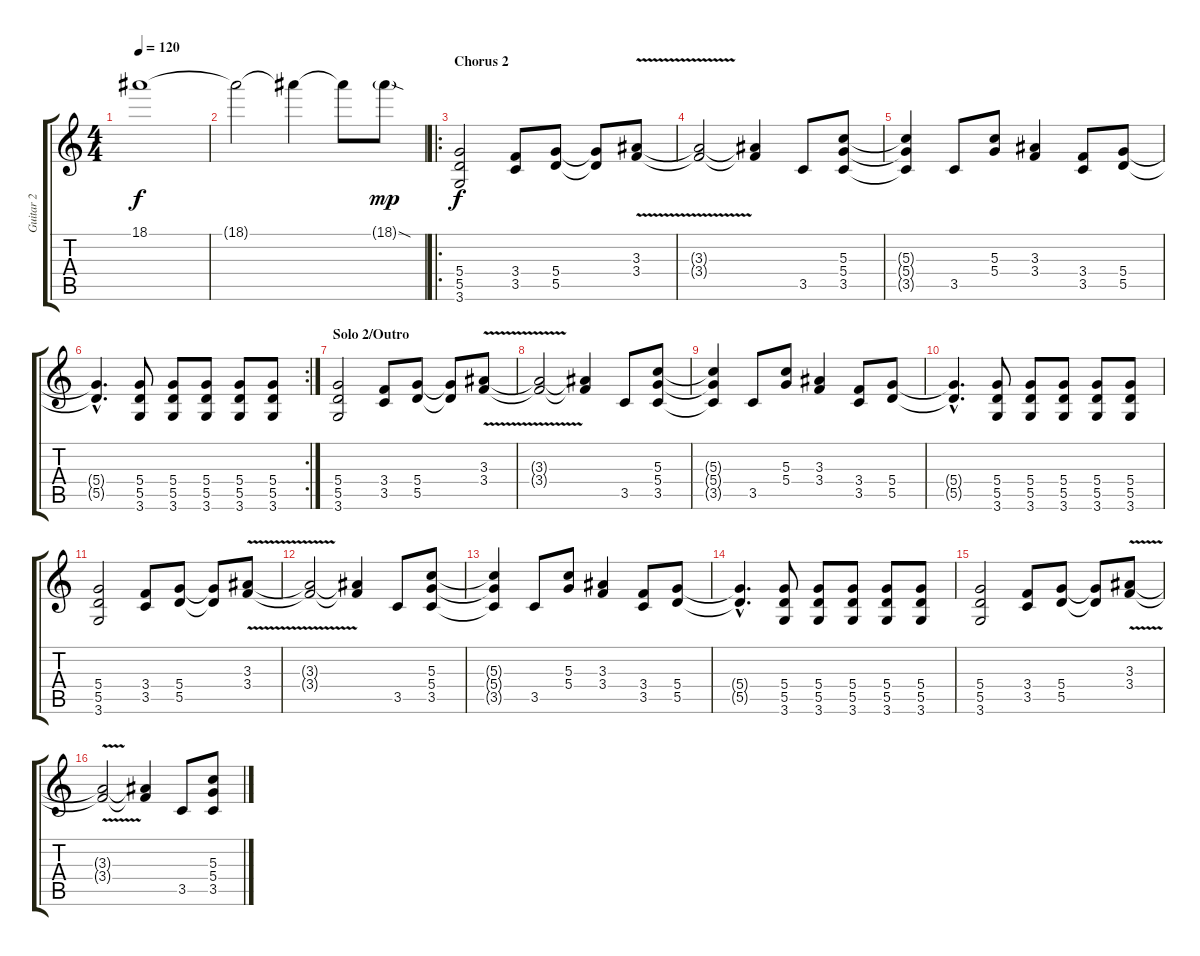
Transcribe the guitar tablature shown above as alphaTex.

\track ("Guitar 2" "Guitar 2") {instrument distortionguitar}
\staff {score tabs}
\tuning (E4 B3 G3 D3 A2 E2) {hide}
\ts (4 4)
\tempo 120
\clef g2
\ks c
18.1{t}.1{dy f} |
18.1{t}.2 18.1{t}.4 18.1{t}.8 18.1{sod g}.8{dy mp} |
\ro
\section ("" "Chorus 2")
(5.4 5.5 3.6).2{dy f} (3.4 3.5).8 (5.4 5.5).8 (5.4{t} 5.5{t}).8 (3.3{v} 3.4{v}).8 |
(3.3{t} 3.4{t}).2 (3.3{t} 3.4{t}).4 3.5.8 (5.3 5.4 3.5).8 |
(5.3{t} 5.4{t} 3.5{t}).4 3.5.8 (5.3 5.4).8 (3.3 3.4).4 (3.4 3.5).8 (5.4 5.5).8 |
\rc 2
(5.4{hac t} 5.5{hac t}).4{d} (5.4 5.5 3.6).8 (5.4 5.5 3.6).8 (5.4 5.5 3.6).8 (5.4 5.5 3.6).8 (5.4 5.5 3.6).8 |
\section ("" "Solo 2/Outro")
(5.4 5.5 3.6).2 (3.4 3.5).8 (5.4 5.5).8 (5.4{t} 5.5{t}).8 (3.3{v} 3.4{v}).8 |
(3.3{t} 3.4{t}).2 (3.3{t} 3.4{t}).4 3.5.8 (5.3 5.4 3.5).8 |
(5.3{t} 5.4{t} 3.5{t}).4 3.5.8 (5.3 5.4).8 (3.3 3.4).4 (3.4 3.5).8 (5.4 5.5).8 |
(5.4{hac t} 5.5{hac t}).4{d} (5.4 5.5 3.6).8 (5.4 5.5 3.6).8 (5.4 5.5 3.6).8 (5.4 5.5 3.6).8 (5.4 5.5 3.6).8 |
(5.4 5.5 3.6).2 (3.4 3.5).8 (5.4 5.5).8 (5.4{t} 5.5{t}).8 (3.3{v} 3.4{v}).8 |
(3.3{t} 3.4{t}).2 (3.3{t} 3.4{t}).4 3.5.8 (5.3 5.4 3.5).8 |
(5.3{t} 5.4{t} 3.5{t}).4 3.5.8 (5.3 5.4).8 (3.3 3.4).4 (3.4 3.5).8 (5.4 5.5).8 |
(5.4{hac t} 5.5{hac t}).4{d} (5.4 5.5 3.6).8 (5.4 5.5 3.6).8 (5.4 5.5 3.6).8 (5.4 5.5 3.6).8 (5.4 5.5 3.6).8 |
(5.4 5.5 3.6).2 (3.4 3.5).8 (5.4 5.5).8 (5.4{t} 5.5{t}).8 (3.3{v} 3.4{v}).8 |
(3.3{t} 3.4{t}).2 (3.3{t} 3.4{t}).4 3.5.8 (5.3 5.4 3.5).8
